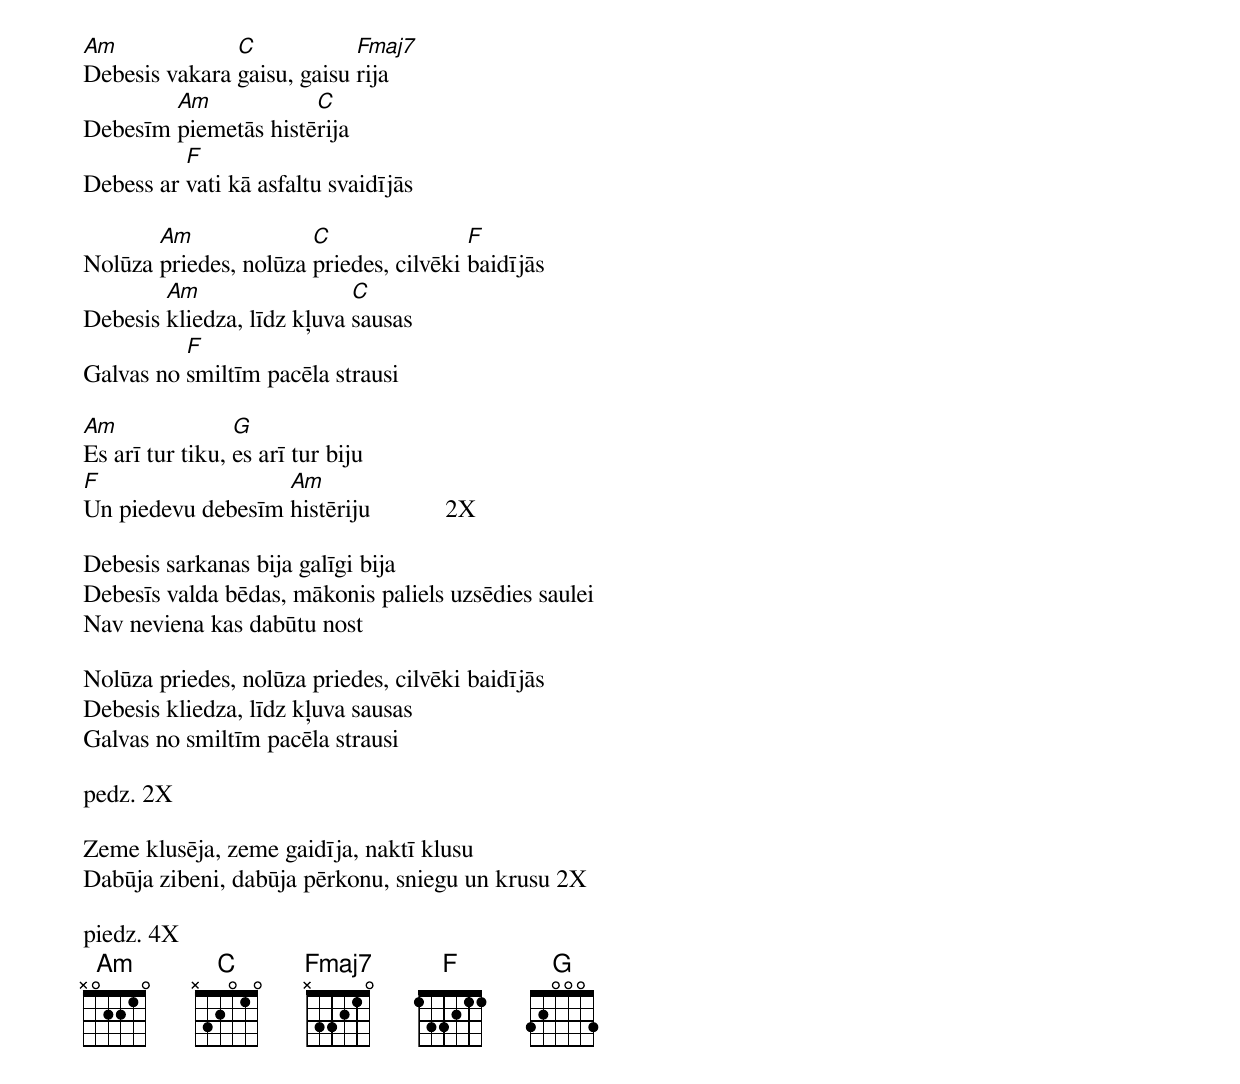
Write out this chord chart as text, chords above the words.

Am             C            Fmaj7
Debesis vakara gaisu, gaisu rija
        Am            C
Debesīm piemetās histērija
          F
Debess ar vati kā asfaltu svaidījās

       Am              C                F
Nolūza priedes, nolūza priedes, cilvēki baidījās
        Am                  C
Debesis kliedza, līdz kļuva sausas
          F
Galvas no smiltīm pacēla strausi

Am               G
Es arī tur tiku, es arī tur biju
F                  Am
Un piedevu debesīm histēriju		2X

Debesis sarkanas bija galīgi bija
Debesīs valda bēdas, mākonis paliels uzsēdies saulei
Nav neviena kas dabūtu nost

Nolūza priedes, nolūza priedes, cilvēki baidījās
Debesis kliedza, līdz kļuva sausas
Galvas no smiltīm pacēla strausi

pedz. 2X

Zeme klusēja, zeme gaidīja, naktī klusu
Dabūja zibeni, dabūja pērkonu, sniegu un krusu 2X

piedz. 4X
